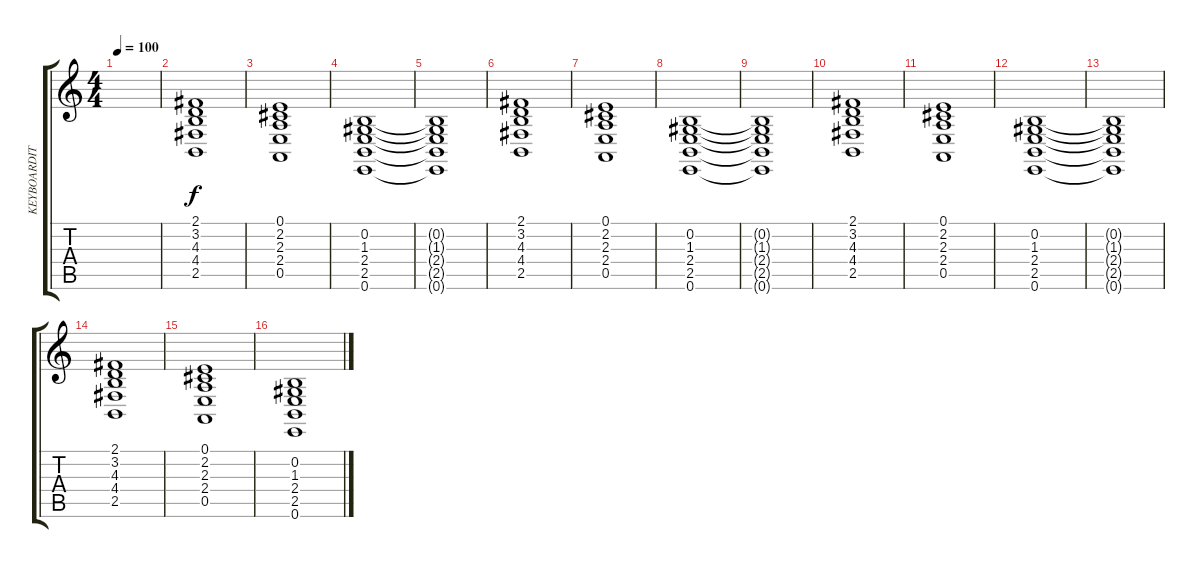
\track ("KEYBOARDIT" "KEYBOARDIT") {instrument synthstrings2}
\staff {score tabs}
\tuning (E4 B3 G3 D3 A2 E2) {hide}
\ts (4 4)
\tempo 100
\clef g2
\ks c
|
(2.1 3.2 4.3 4.4 2.5).1 |
(0.1 2.2 2.3 2.4 0.5).1 |
(0.2 1.3 2.4 2.5 0.6).1 |
(0.2{t} 1.3{t} 2.4{t} 2.5{t} 0.6{t}).1 |
(2.1 3.2 4.3 4.4 2.5).1 |
(0.1 2.2 2.3 2.4 0.5).1 |
(0.2 1.3 2.4 2.5 0.6).1 |
(0.2{t} 1.3{t} 2.4{t} 2.5{t} 0.6{t}).1 |
(2.1 3.2 4.3 4.4 2.5).1 |
(0.1 2.2 2.3 2.4 0.5).1 |
(0.2 1.3 2.4 2.5 0.6).1 |
(0.2{t} 1.3{t} 2.4{t} 2.5{t} 0.6{t}).1 |
(2.1 3.2 4.3 4.4 2.5).1 |
(0.1 2.2 2.3 2.4 0.5).1 |
(0.2 1.3 2.4 2.5 0.6).1
